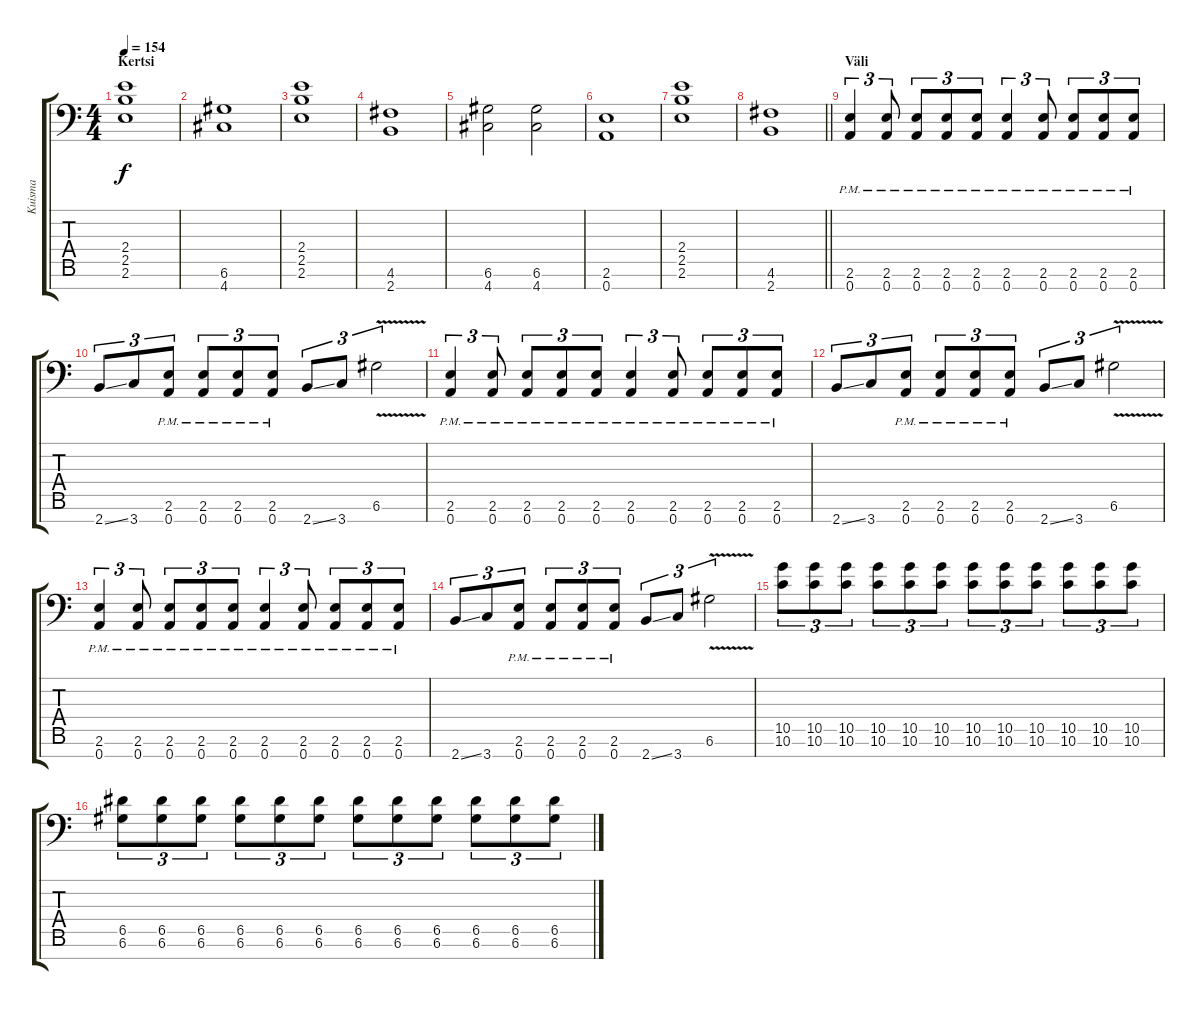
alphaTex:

\track ("Kuisma" "Kuisma") {instrument distortionguitar}
\staff {score tabs}
\tuning (E4 B3 G3 D3 A2 D2 A1) {hide}
\ts (4 4)
\section ("" "Kertsi")
\tempo 154
\clef f4
\ks c
(2.4 2.5 2.6).1{dy f} |
(6.6 4.7).1 |
(2.4 2.5 2.6).1 |
(4.6 2.7).1 |
(6.6 4.7).2 (6.6 4.7).2 |
(2.6 0.7).1 |
(2.4 2.5 2.6).1 |
\barLineRight lightlight
(4.6 2.7).1 |
\section ("" "Väli")
(2.6{pm} 0.7{pm}).4{tu (3 2)} (2.6{pm} 0.7{pm}).8{tu (3 2)} (2.6{pm} 0.7{pm}).8{tu (3 2)} (2.6{pm} 0.7{pm}).8{tu (3 2)} (2.6{pm} 0.7{pm}).8{tu (3 2)} (2.6{pm} 0.7{pm}).4{tu (3 2)} (2.6{pm} 0.7{pm}).8{tu (3 2)} (2.6{pm} 0.7{pm}).8{tu (3 2)} (2.6{pm} 0.7{pm}).8{tu (3 2)} (2.6{pm} 0.7{pm}).8{tu (3 2)} |
2.7{ss}.8{tu (3 2)} 3.7.8{tu (3 2)} (2.6{pm} 0.7{pm}).8{tu (3 2)} (2.6{pm} 0.7{pm}).8{tu (3 2)} (2.6{pm} 0.7{pm}).8{tu (3 2)} (2.6{pm} 0.7{pm}).8{tu (3 2)} 2.7{ss}.8{tu (3 2)} 3.7.8{tu (3 2)} 6.6{v}.2{tu (3 2)} |
(2.6{pm} 0.7{pm}).4{tu (3 2)} (2.6{pm} 0.7{pm}).8{tu (3 2)} (2.6{pm} 0.7{pm}).8{tu (3 2)} (2.6{pm} 0.7{pm}).8{tu (3 2)} (2.6{pm} 0.7{pm}).8{tu (3 2)} (2.6{pm} 0.7{pm}).4{tu (3 2)} (2.6{pm} 0.7{pm}).8{tu (3 2)} (2.6{pm} 0.7{pm}).8{tu (3 2)} (2.6{pm} 0.7{pm}).8{tu (3 2)} (2.6{pm} 0.7{pm}).8{tu (3 2)} |
2.7{ss}.8{tu (3 2)} 3.7.8{tu (3 2)} (2.6{pm} 0.7{pm}).8{tu (3 2)} (2.6{pm} 0.7{pm}).8{tu (3 2)} (2.6{pm} 0.7{pm}).8{tu (3 2)} (2.6{pm} 0.7{pm}).8{tu (3 2)} 2.7{ss}.8{tu (3 2)} 3.7.8{tu (3 2)} 6.6{v}.2{tu (3 2)} |
(2.6{pm} 0.7{pm}).4{tu (3 2)} (2.6{pm} 0.7{pm}).8{tu (3 2)} (2.6{pm} 0.7{pm}).8{tu (3 2)} (2.6{pm} 0.7{pm}).8{tu (3 2)} (2.6{pm} 0.7{pm}).8{tu (3 2)} (2.6{pm} 0.7{pm}).4{tu (3 2)} (2.6{pm} 0.7{pm}).8{tu (3 2)} (2.6{pm} 0.7{pm}).8{tu (3 2)} (2.6{pm} 0.7{pm}).8{tu (3 2)} (2.6{pm} 0.7{pm}).8{tu (3 2)} |
2.7{ss}.8{tu (3 2)} 3.7.8{tu (3 2)} (2.6{pm} 0.7{pm}).8{tu (3 2)} (2.6{pm} 0.7{pm}).8{tu (3 2)} (2.6{pm} 0.7{pm}).8{tu (3 2)} (2.6{pm} 0.7{pm}).8{tu (3 2)} 2.7{ss}.8{tu (3 2)} 3.7.8{tu (3 2)} 6.6{v}.2{tu (3 2)} |
(10.5 10.6).8{tu (3 2)} (10.5 10.6).8{tu (3 2)} (10.5 10.6).8{tu (3 2)} (10.5 10.6).8{tu (3 2)} (10.5 10.6).8{tu (3 2)} (10.5 10.6).8{tu (3 2)} (10.5 10.6).8{tu (3 2)} (10.5 10.6).8{tu (3 2)} (10.5 10.6).8{tu (3 2)} (10.5 10.6).8{tu (3 2)} (10.5 10.6).8{tu (3 2)} (10.5 10.6).8{tu (3 2)} |
(6.5 6.6).8{tu (3 2)} (6.5 6.6).8{tu (3 2)} (6.5 6.6).8{tu (3 2)} (6.5 6.6).8{tu (3 2)} (6.5 6.6).8{tu (3 2)} (6.5 6.6).8{tu (3 2)} (6.5 6.6).8{tu (3 2)} (6.5 6.6).8{tu (3 2)} (6.5 6.6).8{tu (3 2)} (6.5 6.6).8{tu (3 2)} (6.5 6.6).8{tu (3 2)} (6.5 6.6).8{tu (3 2)}
